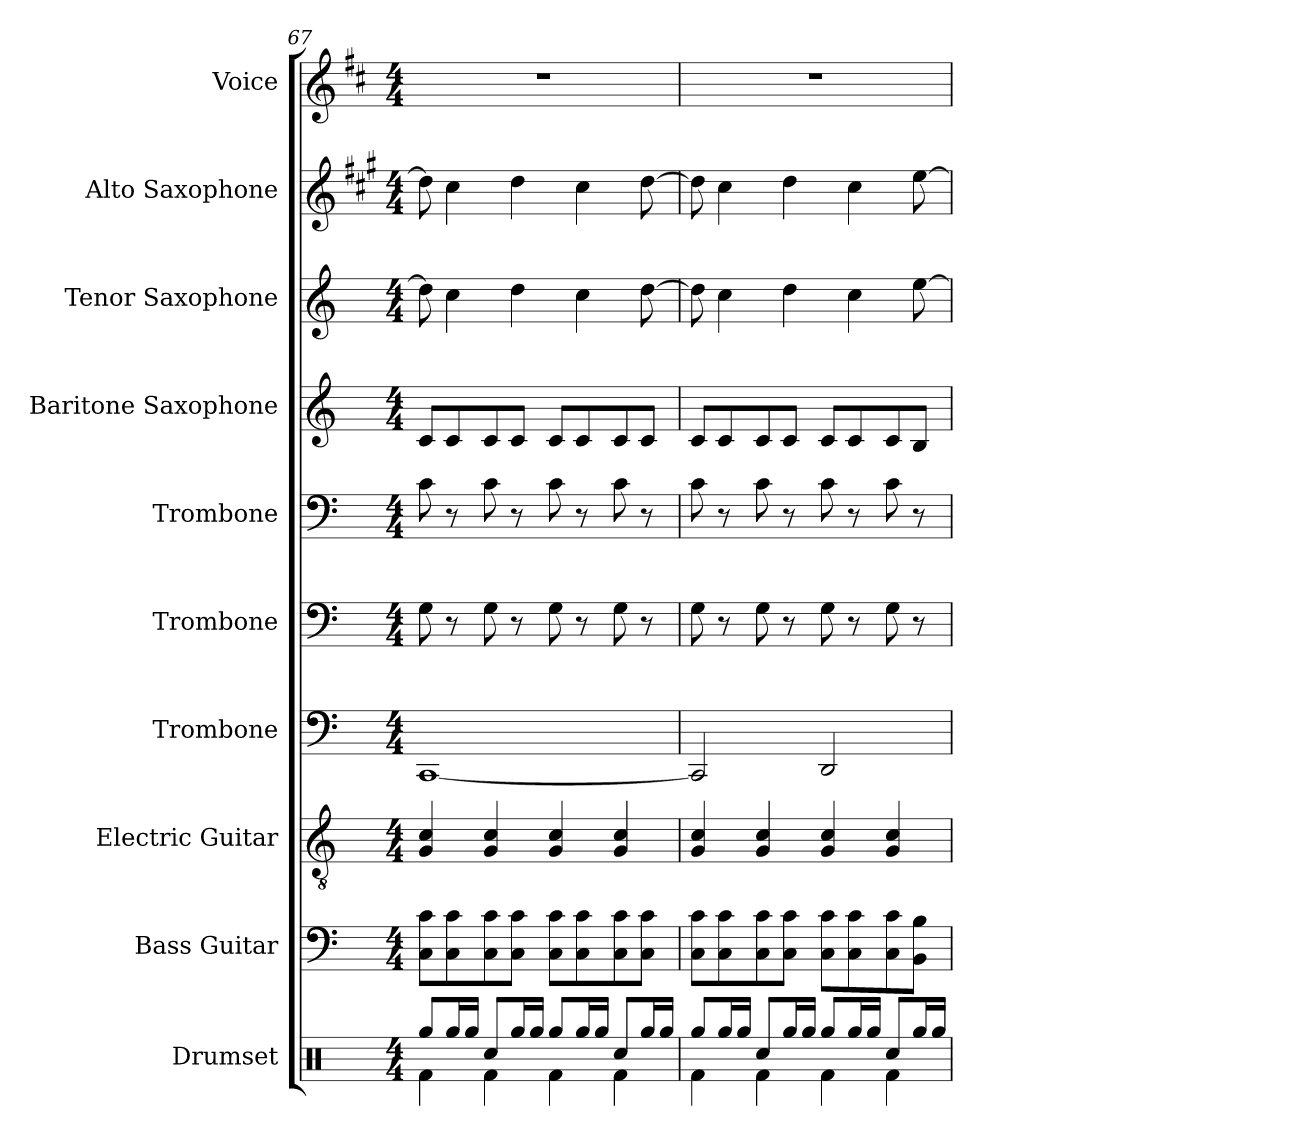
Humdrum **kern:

**kern	**kern	**kern	**kern	**kern	**kern	**kern	**kern	**kern	**kern
*part10	*part9	*part8	*part7	*part6	*part5	*part4	*part3	*part2	*part1
*staff10	*staff9	*staff8	*staff7	*staff6	*staff5	*staff4	*staff3	*staff2	*staff1
*I"Drumset	*I"Bass Guitar	*I"Electric Guitar	*I"Trombone	*I"Trombone	*I"Trombone	*I"Baritone Saxophone	*I"Tenor Saxophone	*I"Alto Saxophone	*I"Voice
*I'Drs.	*I'B. Guit.	*I'El. Guit.	*I'Tbn.	*I'Tbn.	*I'Tbn.	*I'Bar. Sax.	*I'T. Sax.	*I'A. Sax.	*I'Vo.
!!LO:PB:g=z
*clefX	*clefF4	*clefGv2	*clefF4	*clefF4	*clefF4	*clefG2	*clefG2	*clefG2	*clefG2
*	*ITrd7c12	*	*	*	*	*ITrd12c21	*ITrd8c14	*ITrd5c9	*ITrd1c2
*k[]	*k[]	*k[]	*k[]	*k[]	*k[]	*k[]	*k[]	*k[]	*k[]
*M4/4	*M4/4	*M4/4	*M4/4	*M4/4	*M4/4	*M4/4	*M4/4	*M4/4	*M4/4
=67	=67	=67	=67	=67	=67	=67	=67	=67	=67
*^	*	*	*	*	*	*	*	*	*
8Rgg/L	4Rf\	8CC\ 8C\L	4G/ 4c/	[1CC	8G\	8c\	8C/L	8d\]	8f\]	1r
16Rgg/L	.	8CC\ 8C\	.	.	8r	8r	8C/	4c\	4e\	.
16Rgg/JJ	.	.	.	.	.	.	.	.	.	.
8Rcc/L	4Rf\	8CC\ 8C\	4G/ 4c/	.	8G\	8c\	8C/	.	.	.
16Rgg/L	.	8CC\ 8C\J	.	.	8r	8r	8C/J	4d\	4f\	.
16Rgg/JJ	.	.	.	.	.	.	.	.	.	.
8Rgg/L	4Rf\	8CC\ 8C\L	4G/ 4c/	.	8G\	8c\	8C/L	.	.	.
16Rgg/L	.	8CC\ 8C\	.	.	8r	8r	8C/	4c\	4e\	.
16Rgg/JJ	.	.	.	.	.	.	.	.	.	.
8Rcc/L	4Rf\	8CC\ 8C\	4G/ 4c/	.	8G\	8c\	8C/	.	.	.
16Rgg/L	.	8CC\ 8C\J	.	.	8r	8r	8C/J	[8d\	[8f\	.
16Rgg/JJ	.	.	.	.	.	.	.	.	.	.
=68	=68	=68	=68	=68	=68	=68	=68	=68	=68	=68
8Rgg/L	4Rf\	8CC\ 8C\L	4G/ 4c/	2CC/]	8G\	8c\	8C/L	8d\]	8f\]	1r
16Rgg/L	.	8CC\ 8C\	.	.	8r	8r	8C/	4c\	4e\	.
16Rgg/JJ	.	.	.	.	.	.	.	.	.	.
8Rcc/L	4Rf\	8CC\ 8C\	4G/ 4c/	.	8G\	8c\	8C/	.	.	.
16Rgg/L	.	8CC\ 8C\J	.	.	8r	8r	8C/J	4d\	4f\	.
16Rgg/JJ	.	.	.	.	.	.	.	.	.	.
8Rgg/L	4Rf\	8CC\ 8C\L	4G/ 4c/	2DD/	8G\	8c\	8C/L	.	.	.
16Rgg/L	.	8CC\ 8C\	.	.	8r	8r	8C/	4c\	4e\	.
16Rgg/JJ	.	.	.	.	.	.	.	.	.	.
8Rcc/L	4Rf\	8CC\ 8C\	4G/ 4c/	.	8G\	8c\	8C/	.	.	.
16Rgg/L	.	8BBB\ 8BB\J	.	.	8r	8r	8BB/J	[8e\	[8g\	.
16Rgg/JJ	.	.	.	.	.	.	.	.	.	.
*v	*v	*	*	*	*	*	*	*	*	*
=	=	=	=	=	=	=	=	=	=
*-	*-	*-	*-	*-	*-	*-	*-	*-	*-
